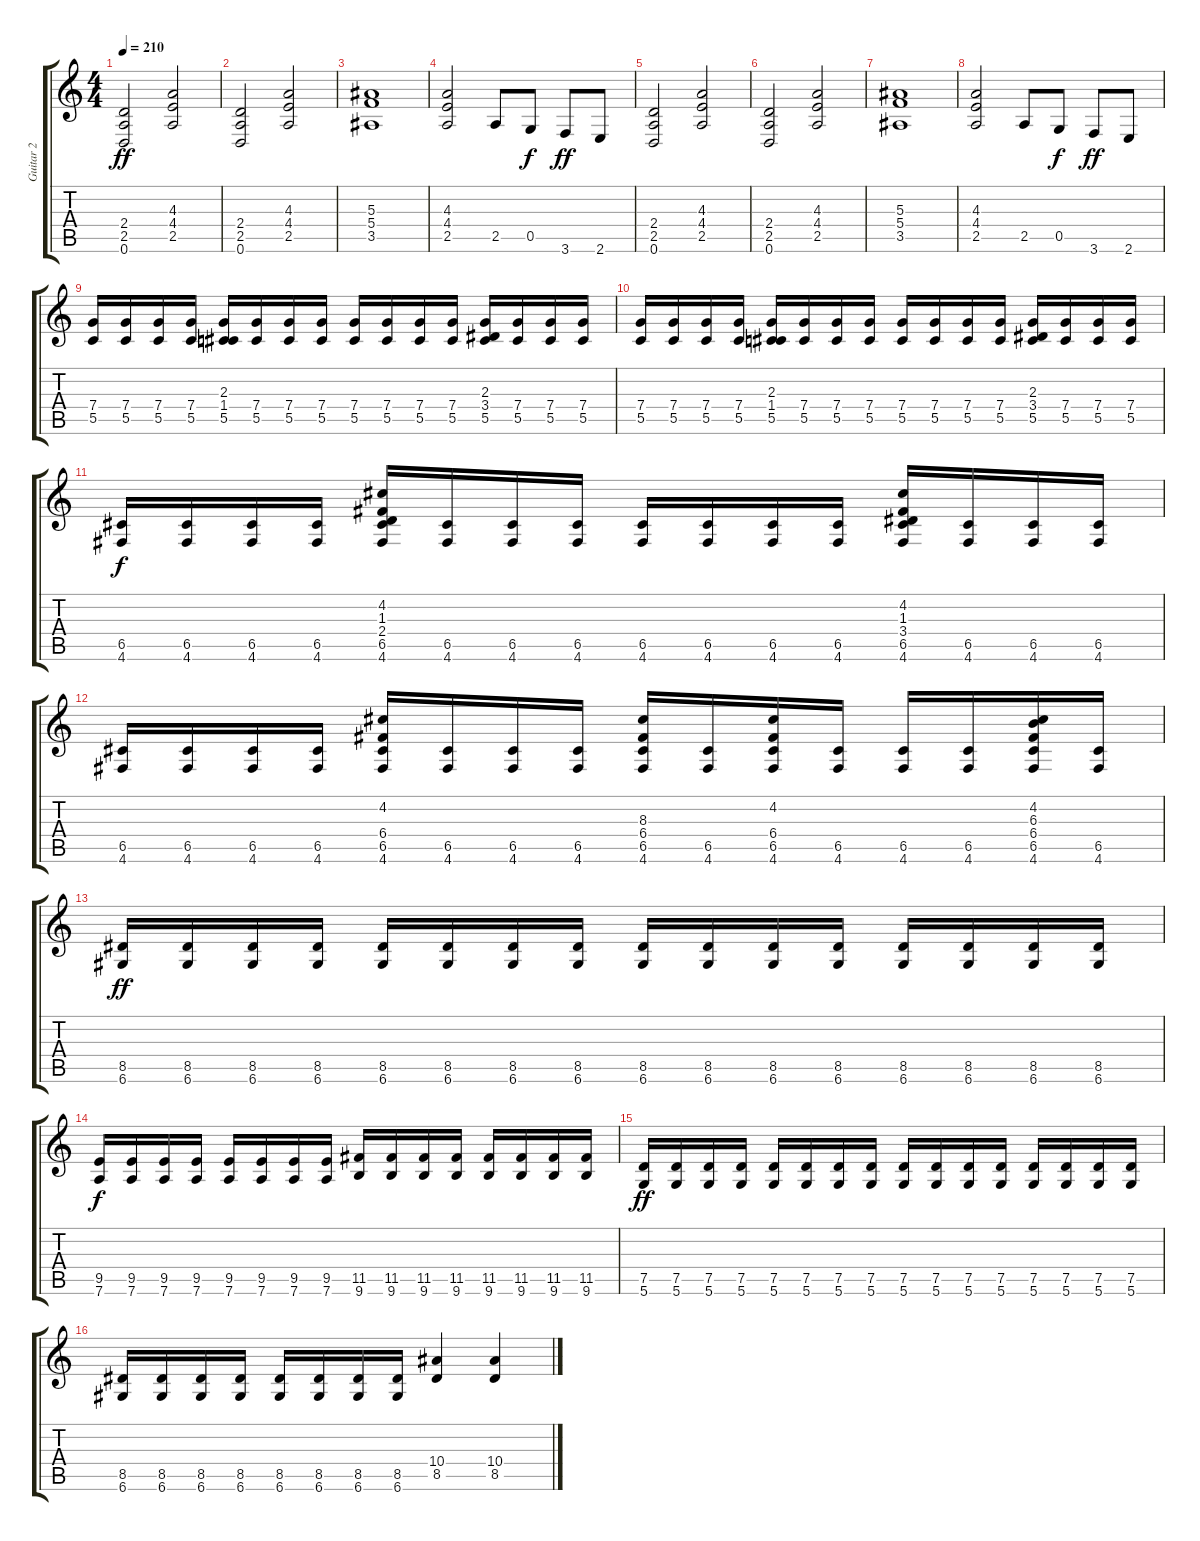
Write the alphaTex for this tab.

\track ("Guitar 2" "Guitar 2") {instrument distortionguitar}
\staff {score tabs}
\tuning (D4 A3 F3 C3 G2 D2) {hide}
\ts (4 4)
\tempo 210
\clef g2
\ks c
(2.4 2.5 0.6).2{dy ff} (4.3 4.4 2.5).2 |
(2.4 2.5 0.6).2 (4.3 4.4 2.5).2 |
(5.3 5.4 3.5).1 |
(4.3 4.4 2.5).2 2.5.8 0.5.8{dy f} 3.6.8{dy ff} 2.6.8 |
(2.4 2.5 0.6).2 (4.3 4.4 2.5).2 |
(2.4 2.5 0.6).2 (4.3 4.4 2.5).2 |
(5.3 5.4 3.5).1 |
(4.3 4.4 2.5).2 2.5.8 0.5.8{dy f} 3.6.8{dy ff} 2.6.8 |
(7.4 5.5).16 (7.4 5.5).16 (7.4 5.5).16 (7.4 5.5).16 (2.3 1.4 5.5).16 (7.4 5.5).16 (7.4 5.5).16 (7.4 5.5).16 (7.4 5.5).16 (7.4 5.5).16 (7.4 5.5).16 (7.4 5.5).16 (2.3 3.4 5.5).16 (7.4 5.5).16 (7.4 5.5).16 (7.4 5.5).16 |
(7.4 5.5).16 (7.4 5.5).16 (7.4 5.5).16 (7.4 5.5).16 (2.3 1.4 5.5).16 (7.4 5.5).16 (7.4 5.5).16 (7.4 5.5).16 (7.4 5.5).16 (7.4 5.5).16 (7.4 5.5).16 (7.4 5.5).16 (2.3 3.4 5.5).16 (7.4 5.5).16 (7.4 5.5).16 (7.4 5.5).16 |
(6.5 4.6).16{dy f} (6.5 4.6).16 (6.5 4.6).16 (6.5 4.6).16 (4.2 1.3 2.4 6.5 4.6).16 (6.5 4.6).16 (6.5 4.6).16 (6.5 4.6).16 (6.5 4.6).16 (6.5 4.6).16 (6.5 4.6).16 (6.5 4.6).16 (4.2 1.3 3.4 6.5 4.6).16 (6.5 4.6).16 (6.5 4.6).16 (6.5 4.6).16 |
(6.5 4.6).16 (6.5 4.6).16 (6.5 4.6).16 (6.5 4.6).16 (4.2 6.4 6.5 4.6).16 (6.5 4.6).16 (6.5 4.6).16 (6.5 4.6).16 (8.3 6.4 6.5 4.6).16 (6.5 4.6).16 (4.2 6.4 6.5 4.6).16 (6.5 4.6).16 (6.5 4.6).16 (6.5 4.6).16 (4.2 6.3 6.4 6.5 4.6).16 (6.5 4.6).16 |
(8.5 6.6).16{dy ff} (8.5 6.6).16 (8.5 6.6).16 (8.5 6.6).16 (8.5 6.6).16 (8.5 6.6).16 (8.5 6.6).16 (8.5 6.6).16 (8.5 6.6).16 (8.5 6.6).16 (8.5 6.6).16 (8.5 6.6).16 (8.5 6.6).16 (8.5 6.6).16 (8.5 6.6).16 (8.5 6.6).16 |
(9.5 7.6).16{dy f} (9.5 7.6).16 (9.5 7.6).16 (9.5 7.6).16 (9.5 7.6).16 (9.5 7.6).16 (9.5 7.6).16 (9.5 7.6).16 (11.5 9.6).16 (11.5 9.6).16 (11.5 9.6).16 (11.5 9.6).16 (11.5 9.6).16 (11.5 9.6).16 (11.5 9.6).16 (11.5 9.6).16 |
(7.5 5.6).16{dy ff} (7.5 5.6).16 (7.5 5.6).16 (7.5 5.6).16 (7.5 5.6).16 (7.5 5.6).16 (7.5 5.6).16 (7.5 5.6).16 (7.5 5.6).16 (7.5 5.6).16 (7.5 5.6).16 (7.5 5.6).16 (7.5 5.6).16 (7.5 5.6).16 (7.5 5.6).16 (7.5 5.6).16 |
(8.5 6.6).16 (8.5 6.6).16 (8.5 6.6).16 (8.5 6.6).16 (8.5 6.6).16 (8.5 6.6).16 (8.5 6.6).16 (8.5 6.6).16 (10.4 8.5).4 (10.4 8.5).4
